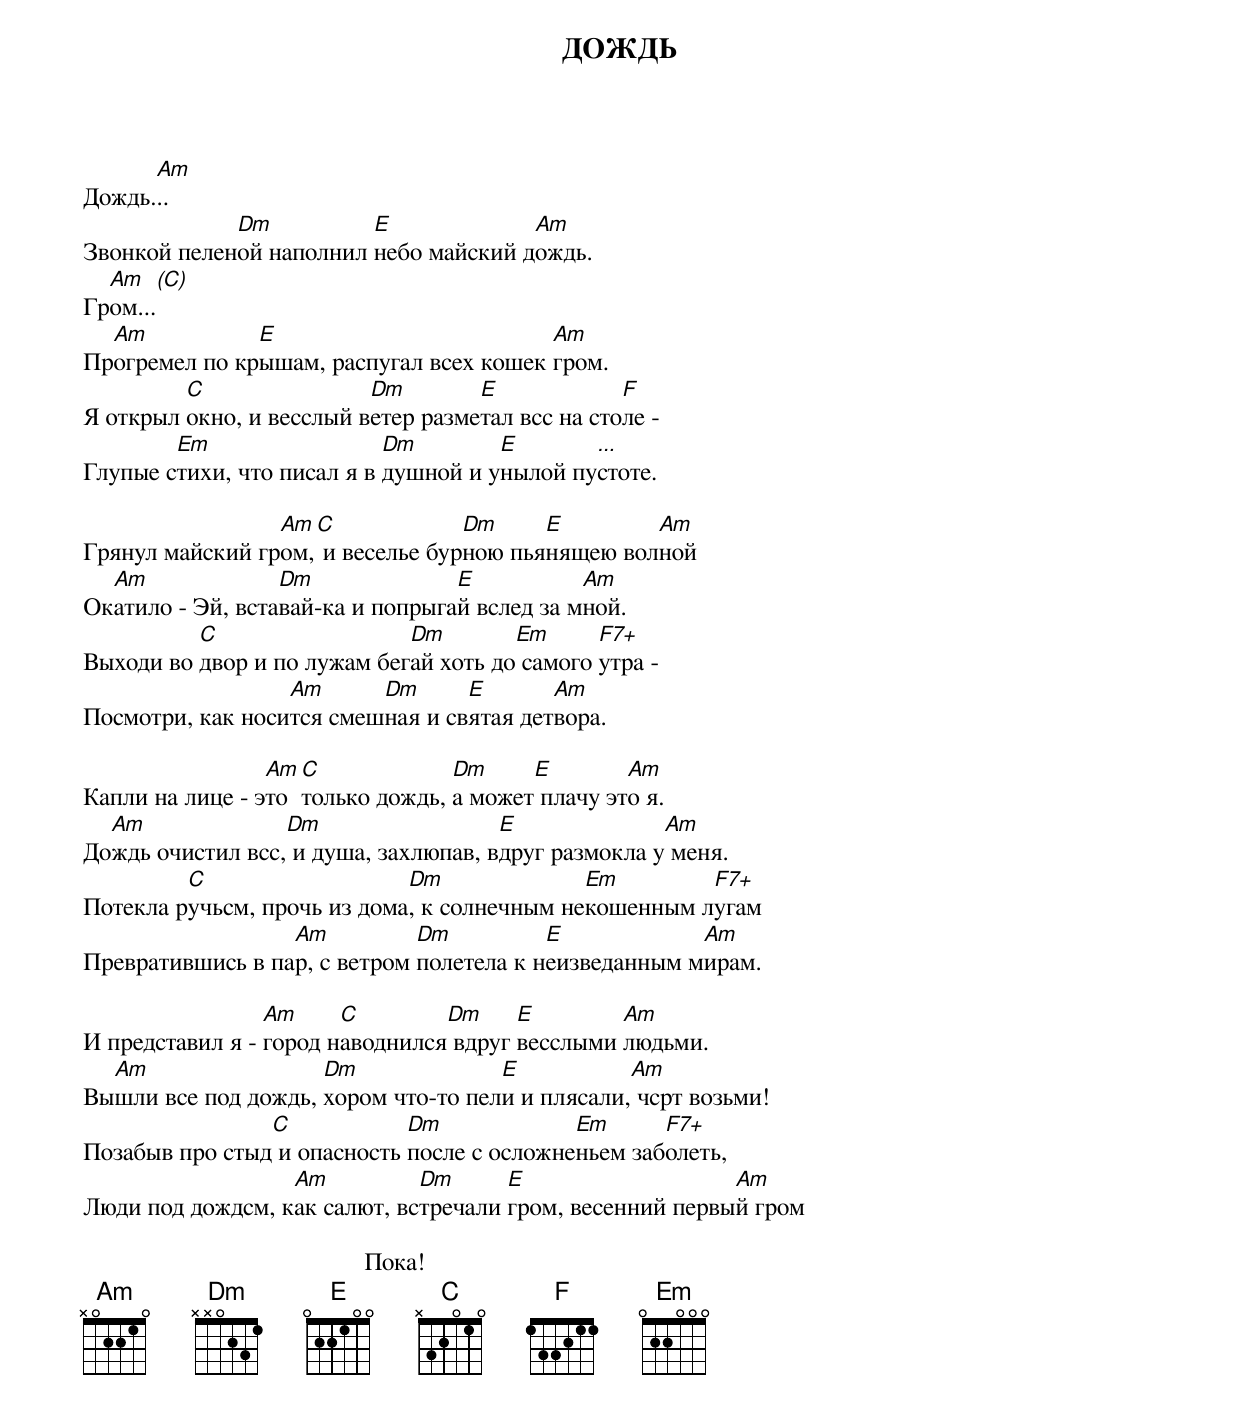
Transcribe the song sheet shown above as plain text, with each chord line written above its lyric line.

                  ДОЖДЬ
      Am
Дождь...
             Dm          E             Am
Звонкой пеленой наполнил небо майский дождь.
  Am      (C)
Гром...
  Am           E                         Am
Прогремел по крышам, распугал всех кошек гром.
         C                Dm        E             F
Я открыл окно, и весслый ветер разметал всс на столе -
        Em                  Dm        E       ...
Глупые стихи, что писал я в душной и унылой пустоте.

                 Am C             Dm     E        Am
Грянул майский гром, и веселье бурною пьянящею волной
  Am              Dm              E           Am
Окатило - Эй, вставай-ка и попрыгай вслед за мной.
          C                  Dm        Em      F7+
Выходи во двор и по лужам бегай хоть до самого утра -
                  Am      Dm      E       Am
Посмотри, как носится смешная и святая детвора.

                 Am C             Dm     E        Am
Капли на лице - это только дождь, а может плачу это я.
  Am              Dm                  E              Am
Дождь очистил всс, и душа, захлюпав, вдруг размокла у меня.
         C                   Dm              Em        F7+
Потекла ручьсм, прочь из дома, к солнечным некошенным лугам
                  Am          Dm          E            Am
Превратившись в пар, с ветром полетела к неизведанным мирам.

                 Am     C        Dm     E        Am
И представил я - город наводнился вдруг весслыми людьми.
  Am                 Dm              E           Am
Вышли все под дождь, хором что-то пели и плясали, чсрт возьми!
                C            Dm             Em      F7+
Позабыв про стыд и опасность после с осложненьем заболеть,
                  Am          Dm      E                   Am
Люди под дождсм, как салют, встречали гром, весенний первый гром

                                             Пока!
